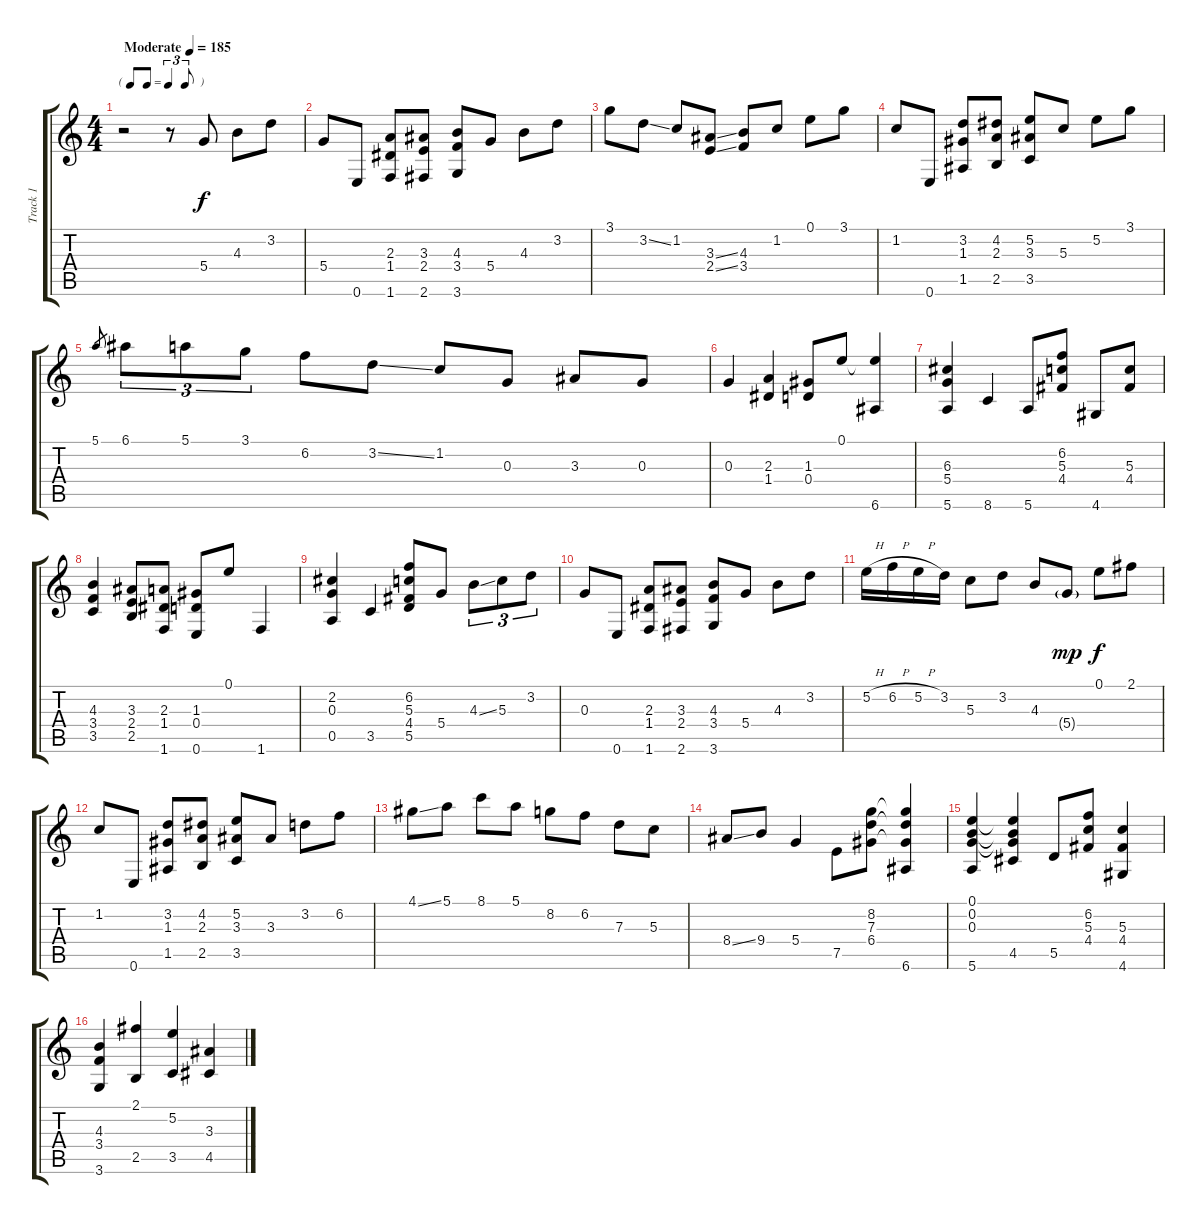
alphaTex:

\track ("Track 1" "Track 1") {instrument acousticguitarnylon}
\staff {score tabs}
\tuning (E4 B3 G3 D3 A2 E2) {hide}
\ts (4 4)
\tf triplet8th
\tempo (185 "Moderate")
\clef g2
\ks c
r.2{dy f instrument acousticguitarnylon} r.8 5.4.8 4.3.8 3.2.8 |
5.4.8 0.6.8 (2.3 1.4 1.6).8 (3.3 2.4 2.6).8 (4.3 3.4 3.6).8 5.4.8 4.3.8 3.2.8 |
3.1.8 3.2{ss}.8 1.2.8 (3.3{ss} 2.4{ss}).8 (4.3 3.4).8 1.2.8 0.1.8 3.1.8 |
1.2.8 0.6.8 (3.2 1.3 1.5).8 (4.2 2.3 2.5).8 (5.2 3.3 3.5).8 5.3.8 5.2.8 3.1.8 |
5.1.8{gr} 6.1.8{tu (3 2)} 5.1.8{tu (3 2)} 3.1.8{tu (3 2)} 6.2.8 3.2{ss}.8 1.2.8 0.3.8 3.3.8 0.3.8 |
0.3.4 (2.3 1.4).4 (1.3 0.4).8 0.1.8 (0.1{t} 6.6).4 |
(6.3 5.4 5.6).4 8.6.4 5.6.8 (6.2 5.3 4.4).8 4.6.8 (5.3 4.4).8 |
(4.3 3.4 3.5).4 (3.3 2.4 2.5).8 (2.3 1.4 1.6).8 (1.3 0.4 0.6).8 0.1.8 1.6.4 |
(2.2 0.3 0.5).4 3.5.4 (6.2 5.3 4.4 5.5).8 5.4.8 4.3{ss}.8{tu (3 2)} 5.3.8{tu (3 2)} 3.2.8{tu (3 2)} |
0.3.8 0.6.8 (2.3 1.4 1.6).8 (3.3 2.4 2.6).8 (4.3 3.4 3.6).8 5.4.8 4.3.8 3.2.8 |
5.2{h}.16 6.2{h}.16 5.2{h}.16 3.2.16 5.3.8 3.2.8 4.3.8 5.4{g}.8{dy mp} 0.1.8{dy f} 2.1.8 |
1.2.8 0.6.8 (3.2 1.3 1.5).8 (4.2 2.3 2.5).8 (5.2 3.3 3.5).8 3.3.8 3.2.8 6.2.8 |
4.1{ss}.8 5.1.8 8.1.8 5.1.8 8.2.8 6.2.8 7.3.8 5.3.8 |
8.4{ss}.8 9.4.8 5.4.4 7.5.8 (8.2 7.3 6.4).8 (8.2{t} 7.3{t} 6.4{t} 6.6).4 |
(0.1 0.2 0.3 5.6).4 (0.1{t} 0.2{t} 0.3{t} 4.5).4 5.5.8 (6.2 5.3 4.4).8 (5.3 4.4 4.6).4 |
(4.3 3.4 3.6).4 (2.1 2.5).4 (5.2 3.5).4 (3.3 4.5).4
